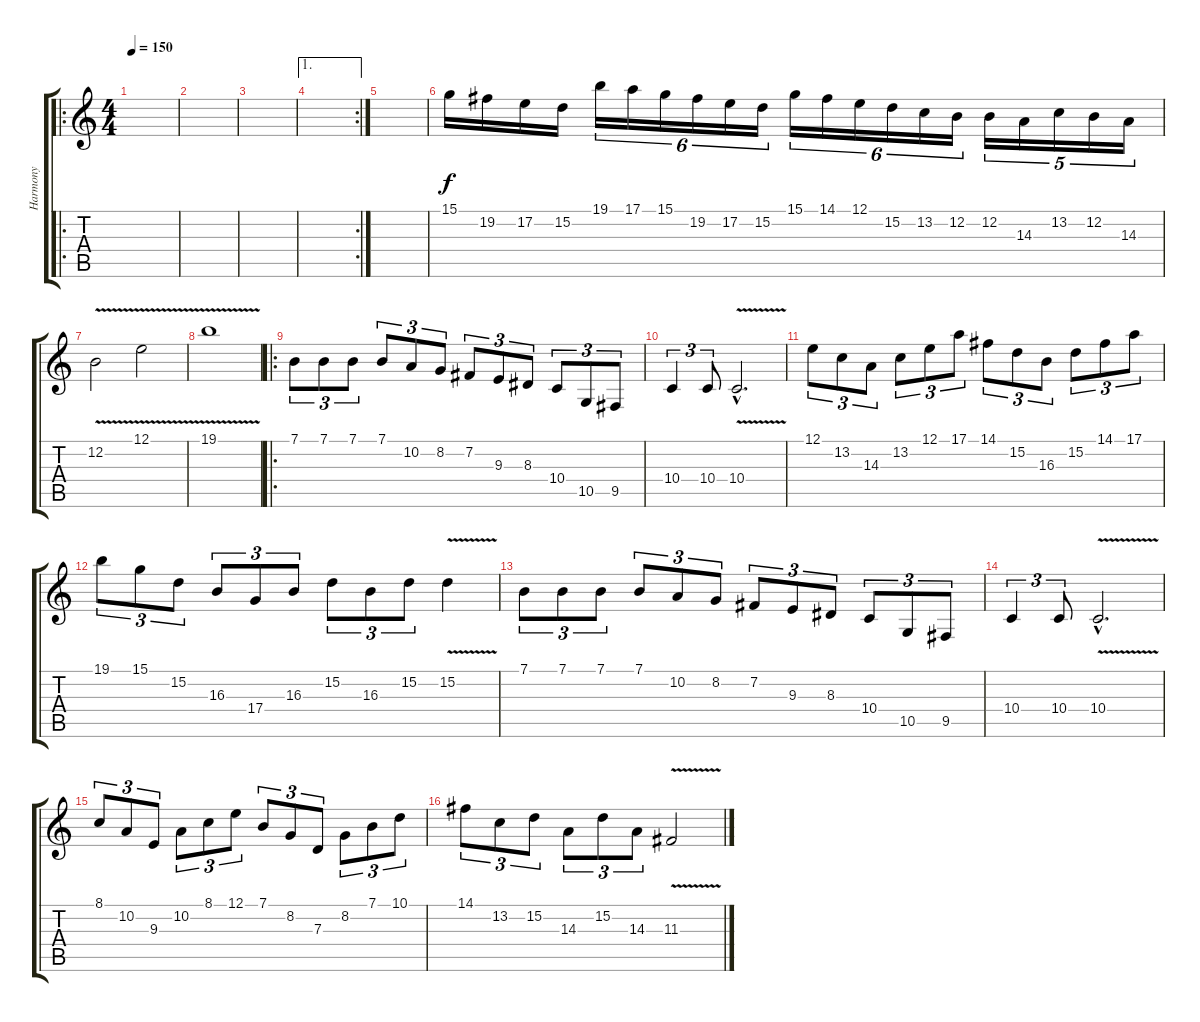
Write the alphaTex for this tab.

\track ("Harmony" "Harmony") {instrument lead1square}
\staff {score tabs}
\tuning (E4 B3 G3 D3 A2 E2) {hide}
\ro
\ts (4 4)
\tempo 150
\clef g2
\ks c
|
|
|
\ae 1
\rc 2
|
|
15.1.16 19.2.16 17.2.16 15.2.16 19.1.16{tu (6 4)} 17.1.16{tu (6 4)} 15.1.16{tu (6 4)} 19.2.16{tu (6 4)} 17.2.16{tu (6 4)} 15.2.16{tu (6 4)} 15.1.16{tu (6 4)} 14.1.16{tu (6 4)} 12.1.16{tu (6 4)} 15.2.16{tu (6 4)} 13.2.16{tu (6 4)} 12.2.16{tu (6 4)} 12.2.16{tu (5 4)} 14.3.16{tu (5 4)} 13.2.16{tu (5 4)} 12.2.16{tu (5 4)} 14.3.16{tu (5 4)} |
12.2{v}.2 12.1{v}.2 |
19.1{v}.1 |
\ro
7.1.8{tu (3 2)} 7.1.8{tu (3 2)} 7.1.8{tu (3 2)} 7.1.8{tu (3 2)} 10.2.8{tu (3 2)} 8.2.8{tu (3 2)} 7.2.8{tu (3 2)} 9.3.8{tu (3 2)} 8.3.8{tu (3 2)} 10.4.8{tu (3 2)} 10.5.8{tu (3 2)} 9.5.8{tu (3 2)} |
10.4.4{tu (3 2)} 10.4.8{tu (3 2)} 10.4{v hac}.2{d} |
12.1.8{tu (3 2)} 13.2.8{tu (3 2)} 14.3.8{tu (3 2)} 13.2.8{tu (3 2)} 12.1.8{tu (3 2)} 17.1.8{tu (3 2)} 14.1.8{tu (3 2)} 15.2.8{tu (3 2)} 16.3.8{tu (3 2)} 15.2.8{tu (3 2)} 14.1.8{tu (3 2)} 17.1.8{tu (3 2)} |
19.1.8{tu (3 2)} 15.1.8{tu (3 2)} 15.2.8{tu (3 2)} 16.3.8{tu (3 2)} 17.4.8{tu (3 2)} 16.3.8{tu (3 2)} 15.2.8{tu (3 2)} 16.3.8{tu (3 2)} 15.2.8{tu (3 2)} 15.2{v}.4 |
7.1.8{tu (3 2)} 7.1.8{tu (3 2)} 7.1.8{tu (3 2)} 7.1.8{tu (3 2)} 10.2.8{tu (3 2)} 8.2.8{tu (3 2)} 7.2.8{tu (3 2)} 9.3.8{tu (3 2)} 8.3.8{tu (3 2)} 10.4.8{tu (3 2)} 10.5.8{tu (3 2)} 9.5.8{tu (3 2)} |
10.4.4{tu (3 2)} 10.4.8{tu (3 2)} 10.4{v hac}.2{d} |
8.1.8{tu (3 2)} 10.2.8{tu (3 2)} 9.3.8{tu (3 2)} 10.2.8{tu (3 2)} 8.1.8{tu (3 2)} 12.1.8{tu (3 2)} 7.1.8{tu (3 2)} 8.2.8{tu (3 2)} 7.3.8{tu (3 2)} 8.2.8{tu (3 2)} 7.1.8{tu (3 2)} 10.1.8{tu (3 2)} |
14.1.8{tu (3 2)} 13.2.8{tu (3 2)} 15.2.8{tu (3 2)} 14.3.8{tu (3 2)} 15.2.8{tu (3 2)} 14.3.8{tu (3 2)} 11.3{v}.2
